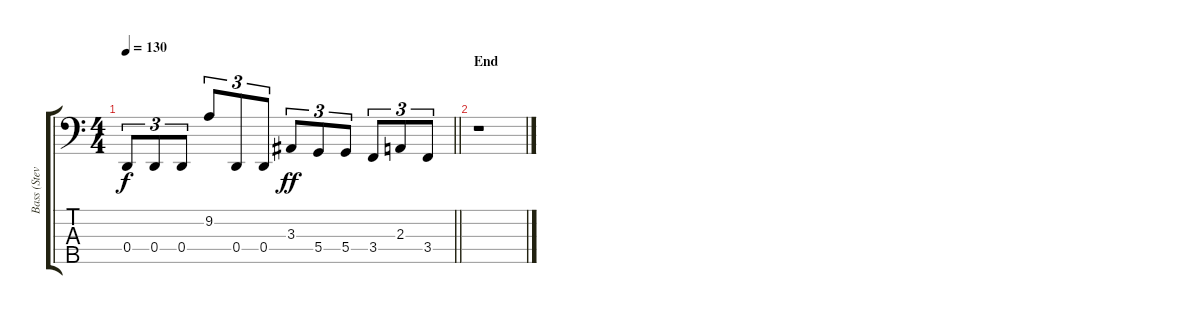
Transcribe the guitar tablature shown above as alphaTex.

\track ("Bass (Steve DiGiorgio)" "Bass (Stev") {instrument electricbassfinger}
\staff {score tabs}
\tuning (F2 C2 G1 D1 A0) {hide}
\ts (4 4)
\tempo 130
\clef f4
\barLineRight lightlight
\ks c
0.4.8{tu (3 2) dy f} 0.4.8{tu (3 2)} 0.4.8{tu (3 2)} 9.2.8{tu (3 2)} 0.4.8{tu (3 2)} 0.4.8{tu (3 2)} 3.3.8{tu (3 2) dy ff} 5.4.8{tu (3 2)} 5.4.8{tu (3 2)} 3.4.8{tu (3 2)} 2.3.8{tu (3 2)} 3.4.8{tu (3 2)} |
\section ("" "End")
r.1
